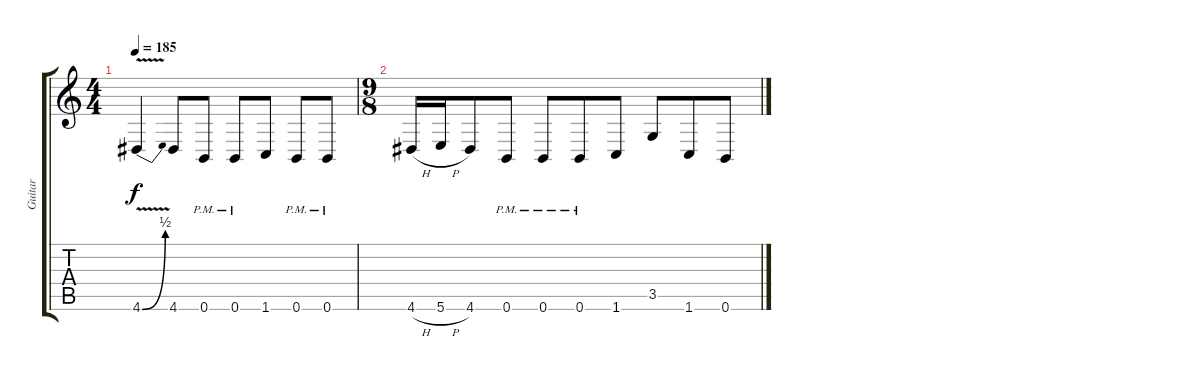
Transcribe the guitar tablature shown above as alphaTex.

\track ("Guitar" "Guitar") {instrument overdrivenguitar}
\staff {score tabs}
\tuning (B3 Gb3 D3 A2 E2 B1) {hide}
\ts (4 4)
\tempo 185
\clef g2
\ks c
4.6{be (bend 0 0 60 2) v}.4{dy f} 4.6.8 0.6{pm}.8 0.6{pm}.8 1.6.8 0.6{pm}.8 0.6{pm}.8 |
\ts (9 8)
4.6{h}.16 5.6{h}.16 4.6.8 0.6{pm}.8 0.6{pm}.8 0.6{pm}.8 1.6.8 3.5.8 1.6.8 0.6.8
